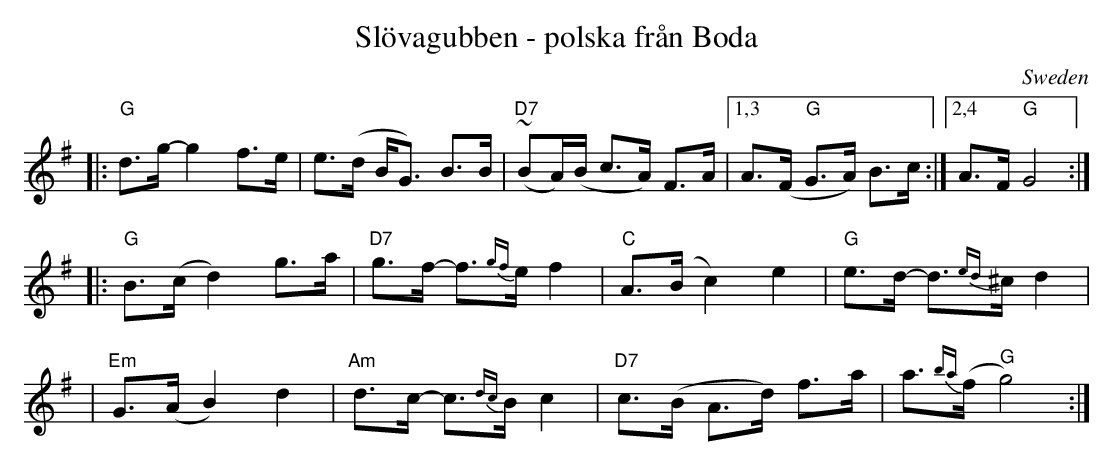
X:1
T: Sl\"ovagubben - polska fr\aan Boda
O: Sweden
L: 1/8
K: G
|: "G"d>g- g2 f>e | e>(d B<G) B>B | "D7"(~BA/)(B/ c>A) F>A |1,3 A>(F "G"G>A) B>c :|2,4 A>F "G"G4 :|
|: "G"B>(c d2) g>a | "D7"g>f- f>{gf}e f2 | "C"A>(B c2) e2 | "G"e>d- d>{ed}^c d2 |
|  "Em"G>(A B2) d2 | "Am"d>c- c>{dc}B c2 | "D7"c>(B A>d) f>a | a>{ba}(f "G"g4) :|
